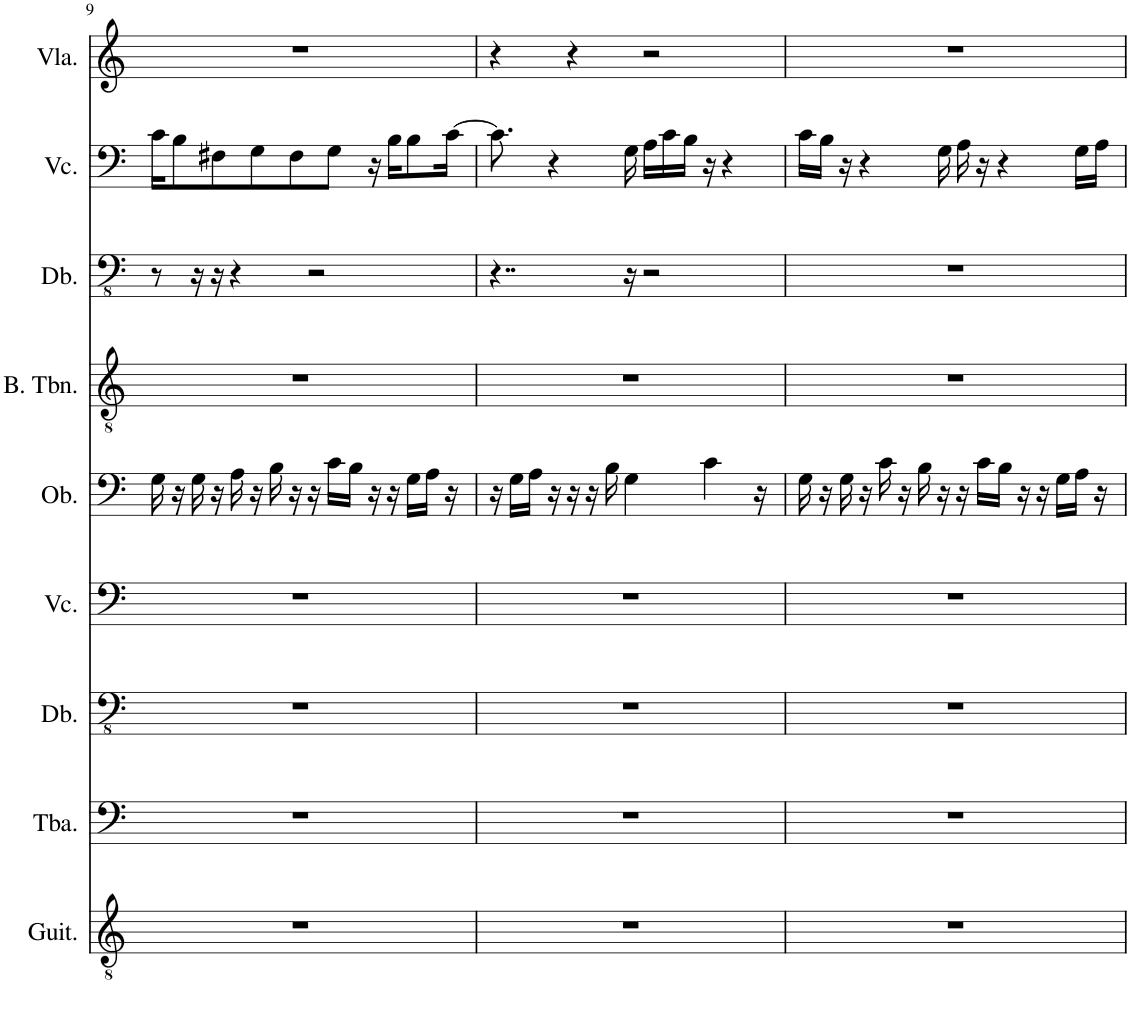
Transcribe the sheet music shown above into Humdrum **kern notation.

**kern	**kern	**kern	**kern	**kern	**kern	**kern	**kern	**kern
*part9	*part8	*part7	*part6	*part5	*part4	*part3	*part2	*part1
*staff9	*staff8	*staff7	*staff6	*staff5	*staff4	*staff3	*staff2	*staff1
*I"Classical Guitar	*I"Tuba	*I"Double Bass	*I"Violoncello	*I"Oboe	*I"Bass Trombone	*I"Double Bass	*I"Violoncello	*I"Viola
*I'Guit.	*I'Tba.	*I'Db.	*I'Vc.	*I'Ob.	*I'B. Tbn.	*I'Db.	*I'Vc.	*I'Vla.
!!LO:PB:g=z
*clefGv2	*clefF4	*clefFv4	*clefF4	*clefF4	*clefGv2	*clefFv4	*clefF4	*clefG2
*	*	*Trd7c12	*	*Trd-14c-24	*	*Trd7c12	*	*
*k[]	*k[]	*k[]	*k[]	*k[]	*k[]	*k[]	*k[]	*k[]
*M4/4	*M4/4	*M4/4	*M4/4	*M4/4	*M4/4	*M4/4	*M4/4	*M4/4
=9	=9	=9	=9	=9	=9	=9	=9	=9
1r	1r	1r	1r	16G\	1r	8r	16c\KL	1r
.	.	.	.	16r	.	.	8B\	.
.	.	.	.	16G\	.	16r	.	.
.	.	.	.	16r	.	16r	8F#X\	.
.	.	.	.	16A\	.	4r	.	.
.	.	.	.	16r	.	.	8G\	.
.	.	.	.	16B\	.	.	.	.
.	.	.	.	16r	.	.	8F#\	.
.	.	.	.	16r	.	2r	.	.
.	.	.	.	16c\LL	.	.	8G\J	.
.	.	.	.	16B\JJ	.	.	.	.
.	.	.	.	16r	.	.	16r	.
.	.	.	.	16r	.	.	16B\KL	.
.	.	.	.	16G\LL	.	.	8B\	.
.	.	.	.	16A\JJ	.	.	.	.
.	.	.	.	16r	.	.	[16c\Jk	.
=10	=10	=10	=10	=10	=10	=10	=10	=10
1r	1r	1r	1r	16r	1r	4..r	8.c\]	4r
.	.	.	.	16G\LL	.	.	.	.
.	.	.	.	16A\JJ	.	.	.	.
.	.	.	.	16r	.	.	4r	.
.	.	.	.	16r	.	.	.	4r
.	.	.	.	16r	.	.	.	.
.	.	.	.	16B\	.	.	.	.
.	.	.	.	4G\	.	16r	16G\	.
.	.	.	.	.	.	2r	16A\LL	2r
.	.	.	.	.	.	.	16c\	.
.	.	.	.	.	.	.	16B\JJ	.
.	.	.	.	4c\	.	.	16r	.
.	.	.	.	.	.	.	4r	.
.	.	.	.	16r	.	.	.	.
=11	=11	=11	=11	=11	=11	=11	=11	=11
1r	1r	1r	1r	16G\	1r	1r	16c\LL	1r
.	.	.	.	16r	.	.	16B\JJ	.
.	.	.	.	16G\	.	.	16r	.
.	.	.	.	16r	.	.	4r	.
.	.	.	.	16c\	.	.	.	.
.	.	.	.	16r	.	.	.	.
.	.	.	.	16B\	.	.	.	.
.	.	.	.	16r	.	.	16G\	.
.	.	.	.	16r	.	.	16A\	.
.	.	.	.	16c\LL	.	.	16r	.
.	.	.	.	16B\JJ	.	.	4r	.
.	.	.	.	16r	.	.	.	.
.	.	.	.	16r	.	.	.	.
.	.	.	.	16G\LL	.	.	.	.
.	.	.	.	16A\JJ	.	.	16G\LL	.
.	.	.	.	16r	.	.	16A\JJ	.
=	=	=	=	=	=	=	=	=
*-	*-	*-	*-	*-	*-	*-	*-	*-
